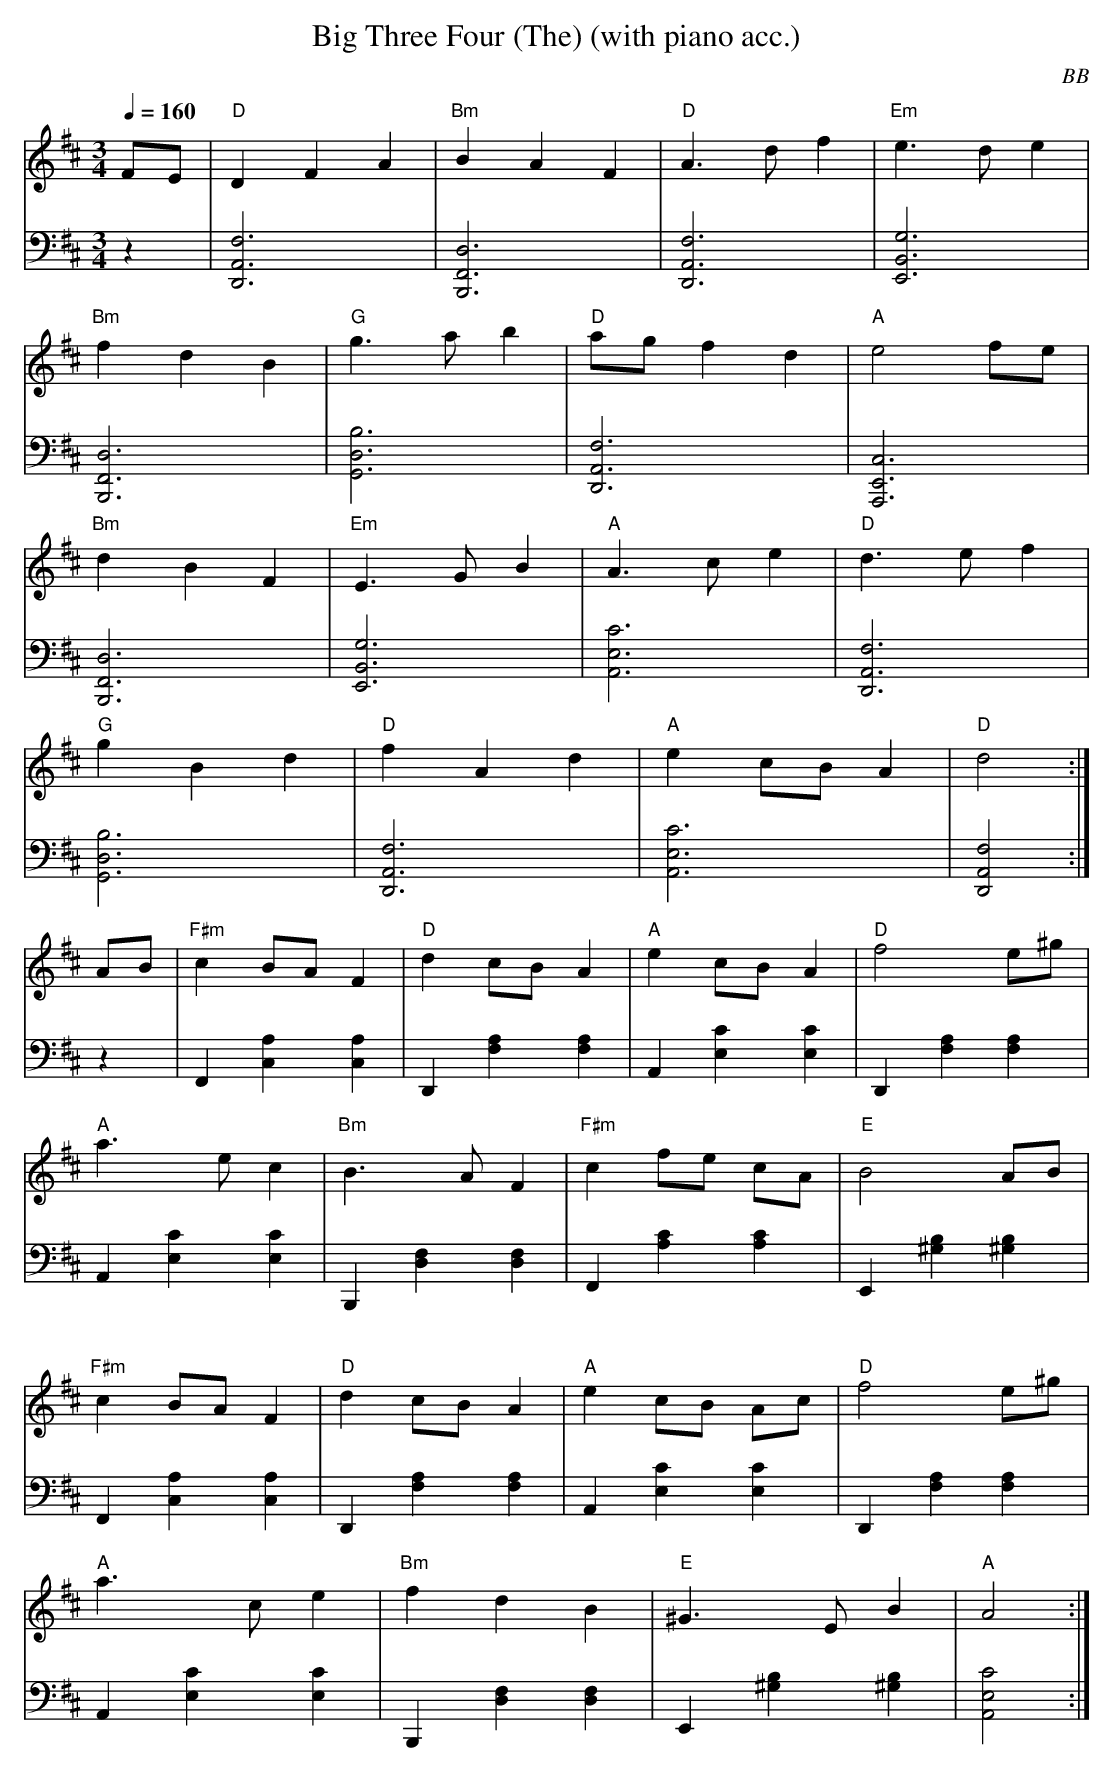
X:1
T: Big Three Four (The) (with piano acc.)
C: BB
L: 1/8
M: 3/4
Q: 1/4=160
V: 1 program 1 73 %flute
V: 2 bass volume=70 program 1 00 m=D
K: D
[V:1] FE|"D"D2 F2 A2|"Bm"B2 A2 F2|"D"A3 d f2|"Em"e3 d e2|
[V:2] z2|[D,6A,6F6]|[B,,6F,6D6]|[D,6A,6F6]|[E,6B,6G6]|
[V:1] "Bm"f2 d2 B2|"G"g3 a b2|"D"ag f2 d2|"A"e4 fe|
[V:2] [B,,6F,6D6]|[G,6D6B6]|[D,6A,6F6]|[A,,6E,6C6]|
[V:1] "Bm"d2 B2 F2|"Em"E3 G B2|"A"A3 c e2|"D"d3 e f2|
[V:2] [B,,6F,6D6]|[E,6B,6G6]|[A,6E6c6]|[D,6A,6F6]|
[V:1] "G"g2 B2 d2|"D"f2 A2 d2|"A"e2 cB A2|"D" d4 :|
[V:2] [G,6D6B6]|[D,6A,6F6]|[A,6E6c6]|[D,4A,4F4]:|
[V:1] AB|"F#m"c2 BA F2|"D"d2 cB A2|"A"e2 cB A2|"D"f4 e^g|
[V:2] z2|F,2[C2A2][C2A2]|D,2[A2F2][A2F2]|A,2[E2c2][E2c2]|D,2[A2F2][A2F2]|
[V:1] "A"a3 e c2|"Bm"B3 A F2|"F#m"c2 fe cA|"E"B4 AB|
[V:2] A,2[E2c2][E2c2]|B,,2[F2D2][F2D2]|F,2[c2A2][c2A2]|E,2[B2^G2][B2^G2]|
[V:1] "F#m"c2 BA F2|"D"d2 cB A2|"A"e2 cB Ac|"D"f4 e^g|
[V:2] F,2[C2A2][C2A2]|D,2[A2F2][A2F2]|A,2[E2c2][E2c2]|D,2[A2F2][A2F2]|
[V:1] "A"a3 c e2|"Bm"f2 d2 B2|"E"^G3 E B2|"A"A4 :|
[V:2] A,2[E2c2][E2c2]|B,,2[F2D2][F2D2]|E,2[B2^G2][B2^G2]|[A,4E4c4]:|
